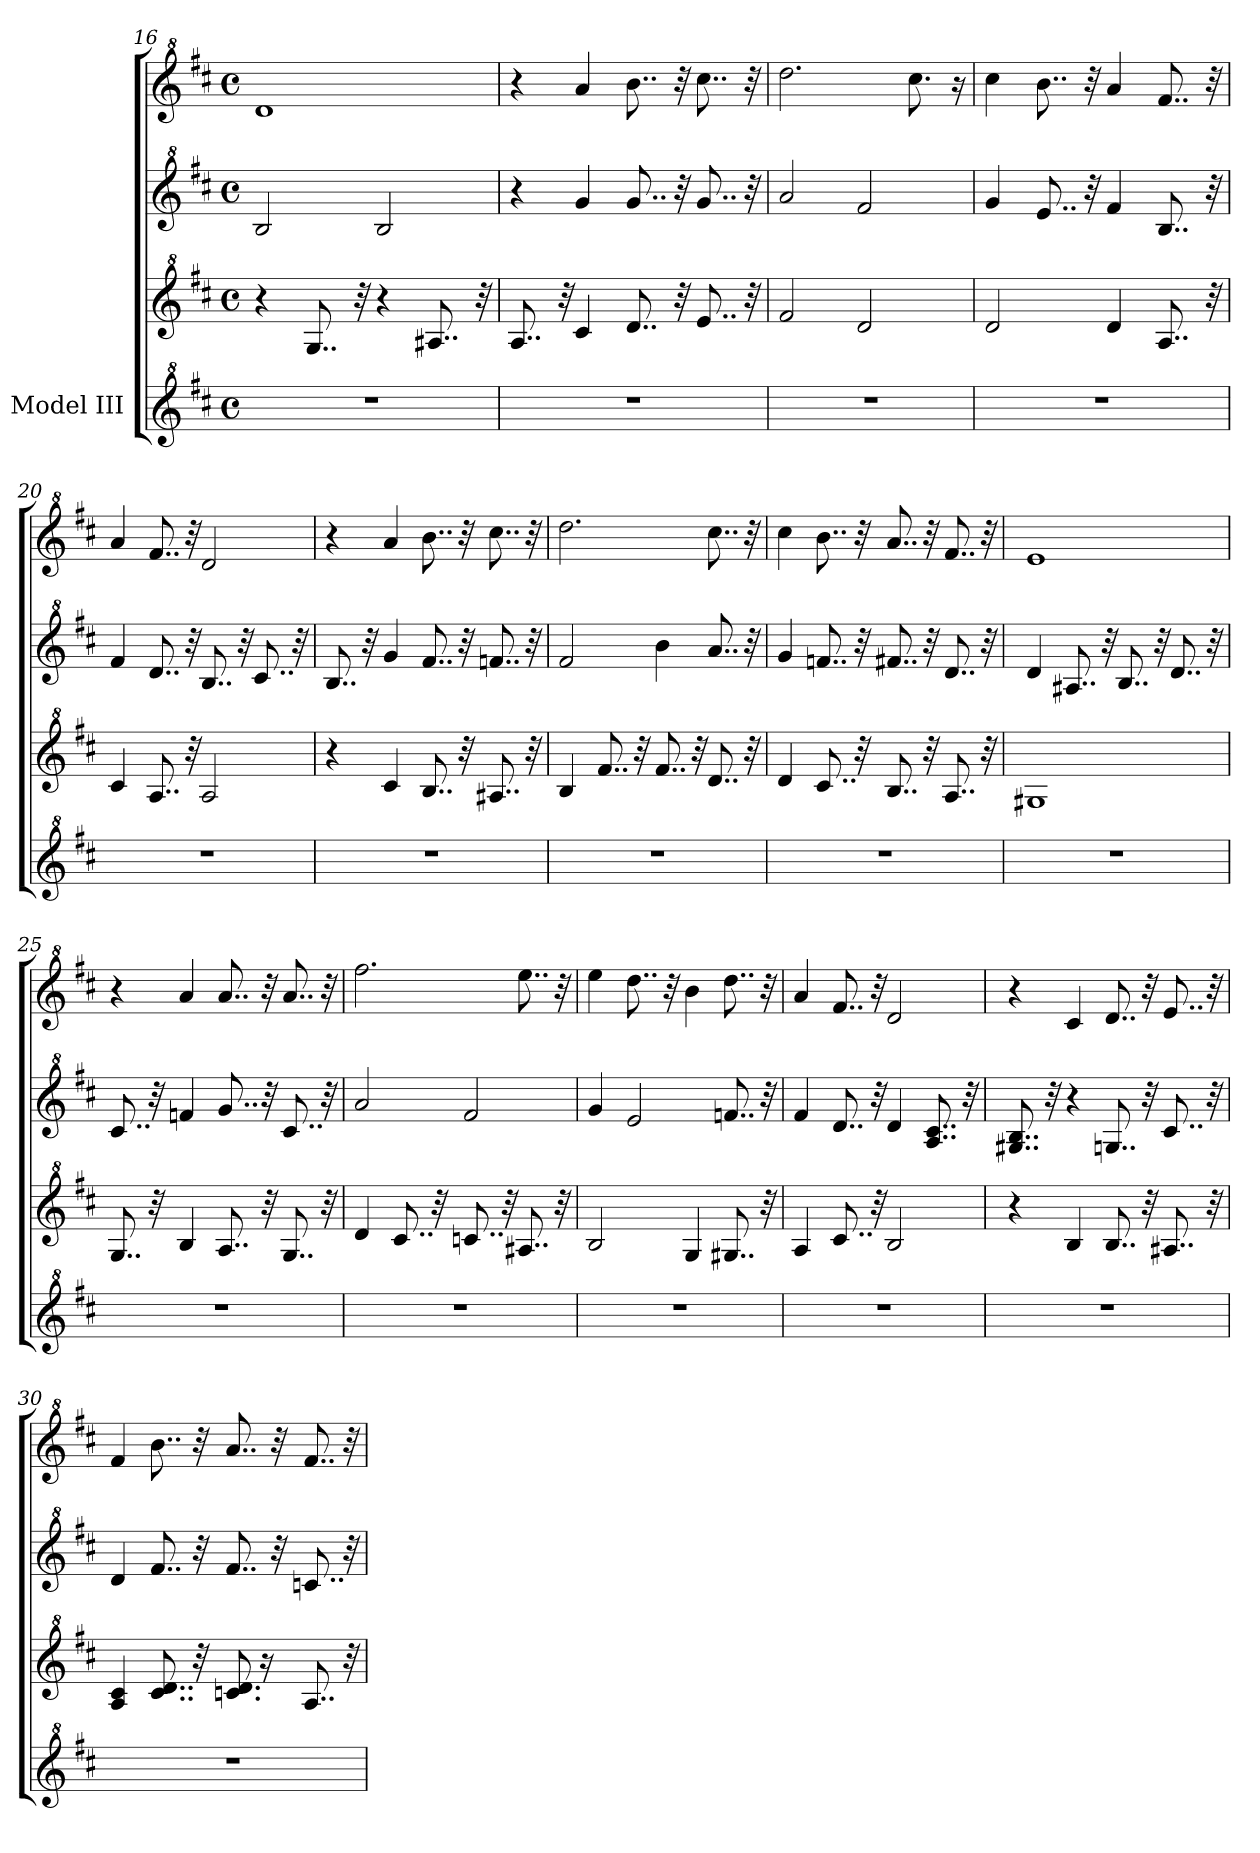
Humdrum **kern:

**kern	**kern	**kern	**kern
*part1	*part1	*part1	*part1
*staff4	*staff3	*staff2	*staff1
*I"Model III	*	*	*
*clefG^2	*clefG^2	*clefG^2	*clefG^2
*k[f#c#]	*k[f#c#]	*k[f#c#]	*k[f#c#]
*M4/4	*M4/4	*M4/4	*M4/4
*met(c)	*met(c)	*met(c)	*met(c)
=16	=16	=16	=16
1r	4r	2b/	1dd
.	8..g/	.	.
.	32r	.	.
.	4r	2b/	.
.	8..a#X/	.	.
.	32r	.	.
=17	=17	=17	=17
1r	8..a/	4r	4r
.	32r	.	.
.	4cc#/	4gg/	4aa/
.	8..dd/	8..gg/	8..bb\
.	32r	32r	32r
.	8..ee/	8..gg/	8..ccc#\
.	32r	32r	32r
=18	=18	=18	=18
1r	2ff#/	2aa/	2.ddd\
.	2dd/	2ff#/	.
.	.	.	8.ccc#\
.	.	.	16r
=19	=19	=19	=19
1r	2dd/	4gg/	4ccc#\
.	.	8..ee/	8..bb\
.	.	32r	32r
.	4dd/	4ff#/	4aa/
.	8..a/	8..b/	8..ff#/
.	32r	32r	32r
!!LO:PB:g=z
=20	=20	=20	=20
1r	4cc#/	4ff#/	4aa/
.	8..a/	8..dd/	8..ff#/
.	32r	32r	32r
.	2a/	8..b/	2dd/
.	.	32r	.
.	.	8..cc#/	.
.	.	32r	.
=21	=21	=21	=21
1r	4r	8..b/	4r
.	.	32r	.
.	4cc#/	4gg/	4aa/
.	8..b/	8..ff#/	8..bb\
.	32r	32r	32r
.	8..a#X/	8..ffn/	8..ccc#\
.	32r	32r	32r
=22	=22	=22	=22
1r	4b/	2ff#/	2.ddd\
.	8..ff#/	.	.
.	32r	.	.
.	8..ff#/	4bb\	.
.	32r	.	.
.	8..dd/	8..aa/	8..ccc#\
.	32r	32r	32r
=23	=23	=23	=23
1r	4dd/	4gg/	4ccc#\
.	8..cc#/	8..ffn/	8..bb\
.	32r	32r	32r
.	8..b/	8..ff#X/	8..aa/
.	32r	32r	32r
.	8..a/	8..dd/	8..ff#/
.	32r	32r	32r
!!LO:LB:g=z
=24	=24	=24	=24
1r	1g#X	4dd/	1ee
.	.	8..a#X/	.
.	.	32r	.
.	.	8..b/	.
.	.	32r	.
.	.	8..dd/	.
.	.	32r	.
=25	=25	=25	=25
1r	8..g/	8..cc#/	4r
.	32r	32r	.
.	4b/	4ffn/	4aa/
.	8..a/	8..gg/	8..aa/
.	32r	32r	32r
.	8..g/	8..cc#/	8..aa/
.	32r	32r	32r
=26	=26	=26	=26
1r	4dd/	2aa/	2.fff#\
.	8..cc#/	.	.
.	32r	.	.
.	8..ccn/	2ff#/	.
.	32r	.	.
.	8..a#X/	.	8..eee\
.	32r	.	32r
!!LO:LB:g=z
=27	=27	=27	=27
1r	2b/	4gg/	4eee\
.	.	2ee/	8..ddd\
.	.	.	32r
.	4g/	.	4bb\
.	8..g#X/	8..ffn/	8..ddd\
.	32r	32r	32r
=28	=28	=28	=28
1r	4a/	4ff#/	4aa/
.	8..cc#/	8..dd/	8..ff#/
.	32r	32r	32r
.	2b/	4dd/	2dd/
.	.	8..a/ 8..cc#/	.
.	.	32r	.
=29	=29	=29	=29
1r	4r	8..g#X/ 8..b/	4r
.	.	32r	.
.	4b/	4r	4cc#/
.	8..b/	8..gn/	8..dd/
.	32r	32r	32r
.	8..a#X/	8..cc#/	8..ee/
.	32r	32r	32r
=30	=30	=30	=30
1r	4a/ 4cc#/	4dd/	4ff#/
.	8..cc#/ 8..dd/	8..ff#/	8..bb\
.	32r	32r	32r
.	8.ccn/ 8.dd/	8..ff#/	8..aa/
.	16r	.	.
.	.	32r	32r
.	8..a/	8..ccn/	8..ff#/
.	32r	32r	32r
=	=	=	=
*-	*-	*-	*-
